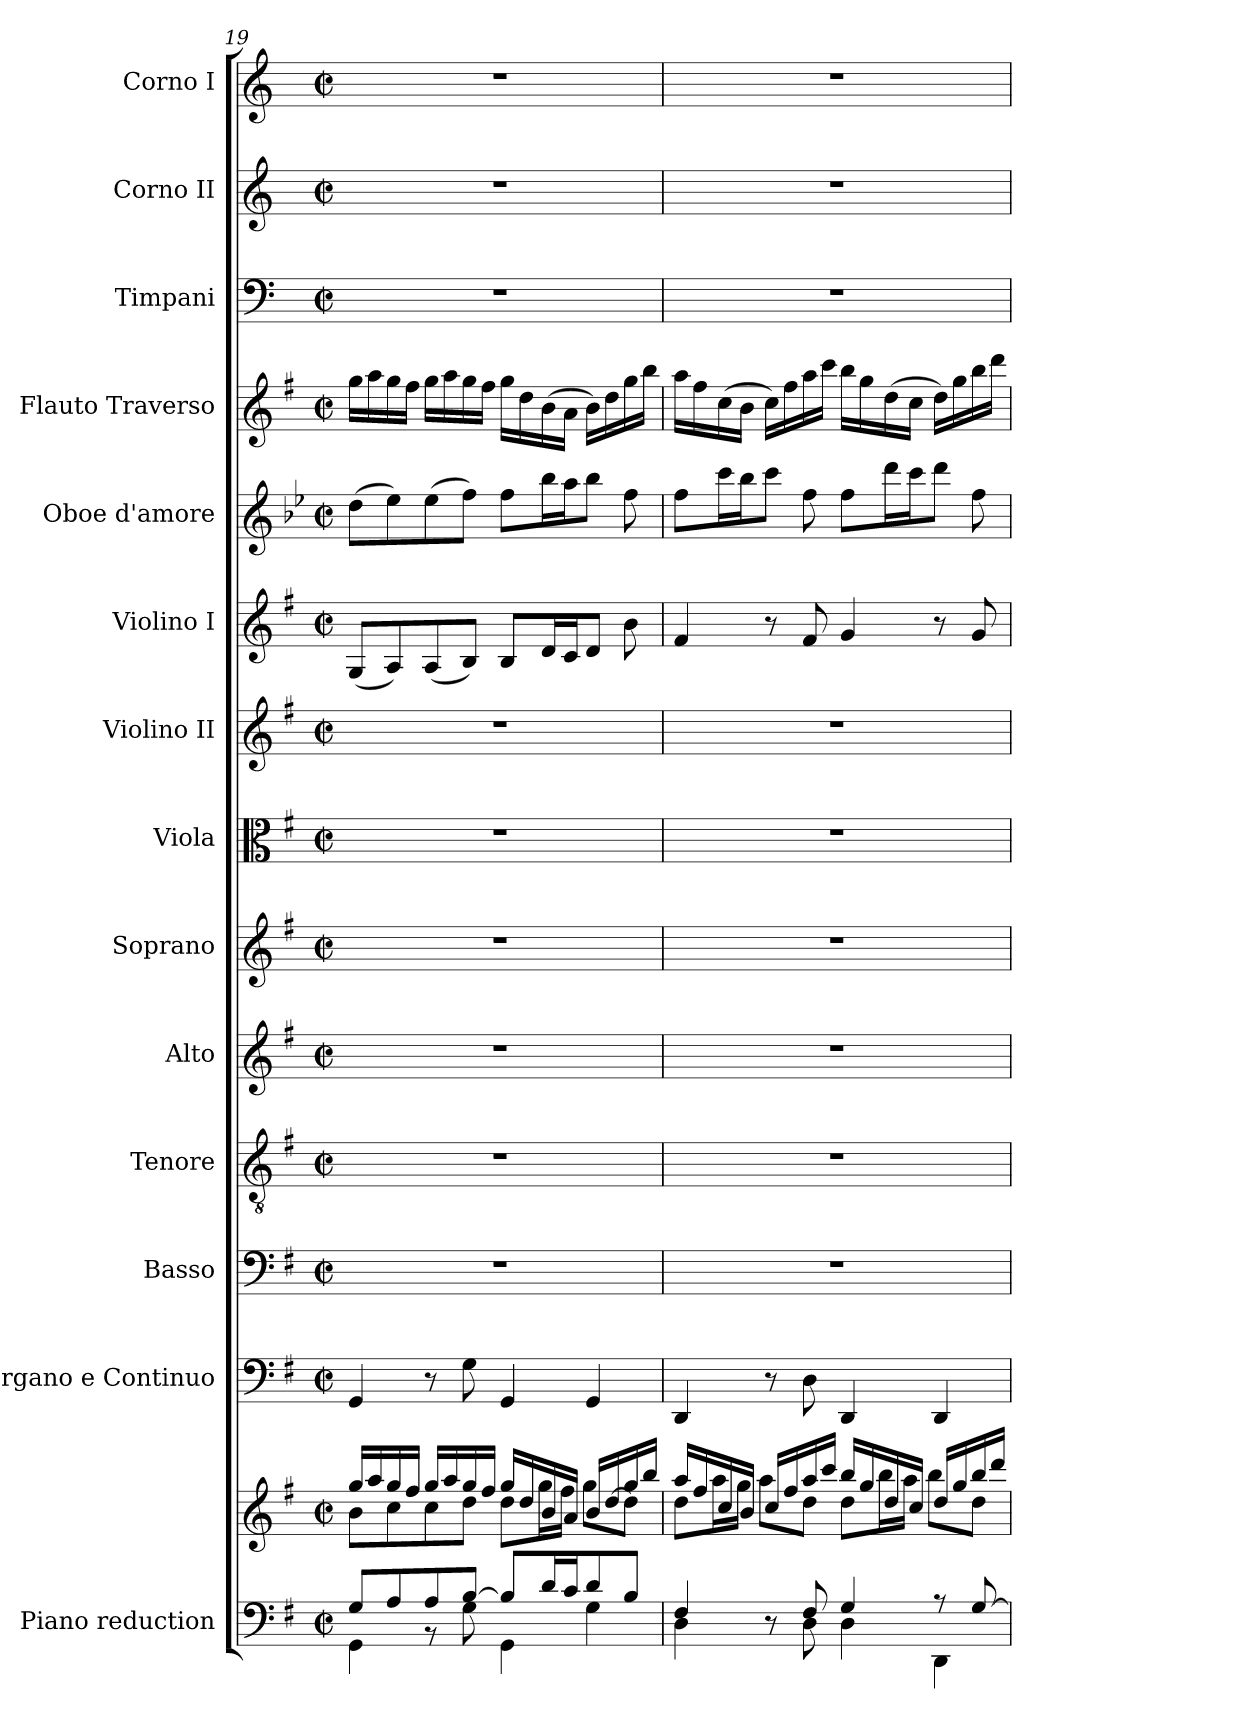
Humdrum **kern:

**kern	**kern	**kern	**kern	**kern	**kern	**kern	**kern	**kern	**kern	**kern	**kern	**kern	**kern	**kern
*part14	*part14	*part13	*part12	*part11	*part10	*part9	*part8	*part7	*part6	*part5	*part4	*part3	*part2	*part1
*staff15	*staff14	*staff13	*staff12	*staff11	*staff10	*staff9	*staff8	*staff7	*staff6	*staff5	*staff4	*staff3	*staff2	*staff1
*I"Piano reduction	*	*I"Organo e Continuo	*I"Basso	*I"Tenore	*I"Alto	*I"Soprano	*I"Viola	*I"Violino II	*I"Violino I	*I"Oboe d'amore	*I"Flauto Traverso	*I"Timpani	*I"Corno II	*I"Corno I
*I'Pno	*	*	*	*	*	*	*	*	*	*I'Ob	*I'Fl	*I'Timp	*	*
*clefF4	*clefG2	*clefF4	*clefF4	*clefGv2	*clefG2	*clefG2	*clefC3	*clefG2	*clefG2	*clefG2	*clefG2	*clefF4	*clefG2	*clefG2
*	*	*	*	*	*	*	*	*	*	*ITrd2c3	*	*	*ITrd3c5	*ITrd3c5
*k[f#]	*k[f#]	*k[f#]	*k[f#]	*k[f#]	*k[f#]	*k[f#]	*k[f#]	*k[f#]	*k[f#]	*k[f#]	*k[f#]	*k[]	*k[f#]	*k[f#]
*M2/2	*M2/2	*M2/2	*M2/2	*M2/2	*M2/2	*M2/2	*M2/2	*M2/2	*M2/2	*M2/2	*M2/2	*M2/2	*M2/2	*M2/2
*met(c|)	*met(c|)	*met(c|)	*met(c|)	*met(c|)	*met(c|)	*met(c|)	*met(c|)	*met(c|)	*met(c|)	*met(c|)	*met(c|)	*met(c|)	*met(c|)	*met(c|)
=19	=19	=19	=19	=19	=19	=19	=19	=19	=19	=19	=19	=19	=19	=19
*^	*^	*	*	*	*	*	*	*	*	*	*	*	*	*
8G/L	4GG\	16gg/LL	8b\L	4GG/	1r	1r	1r	1r	1r	1r	(<8G/L	(>8b\L	16gg\LL	1r	1r	1r
.	.	16aa/	.	.	.	.	.	.	.	.	.	.	16aa\	.	.	.
8A/	.	16gg/	8cc\	.	.	.	.	.	.	.	8A/)	8cc\)	16gg\	.	.	.
.	.	16ff#/JJ	.	.	.	.	.	.	.	.	.	.	16ff#\JJ	.	.	.
8A/	8r	16gg/LL	8cc\	8r	.	.	.	.	.	.	(<8A/	(>8cc\	16gg\LL	.	.	.
.	.	16aa/	.	.	.	.	.	.	.	.	.	.	16aa\	.	.	.
[8B/J	8G\	16gg/	8dd\J	8G\	.	.	.	.	.	.	8B/J)	8dd\J)	16gg\	.	.	.
.	.	16ff#/JJ	.	.	.	.	.	.	.	.	.	.	16ff#\JJ	.	.	.
8B/L]	4GG\	16gg/LL	8dd\L	4GG/	.	.	.	.	.	.	8B/L	8dd\L	16gg\LL	.	.	.
.	.	16dd/	.	.	.	.	.	.	.	.	.	.	16dd\	.	.	.
16d/L	.	16b/	16gg\L	.	.	.	.	.	.	.	16d/L	16gg\L	(>16b\	.	.	.
16c/J	.	16a/JJ	16ff#\JJ	.	.	.	.	.	.	.	16c/J	16ff#\J	16a\JJ	.	.	.
8d/	4G\	16b/LL	8gg\L	4GG/	.	.	.	.	.	.	8d/J	8gg\J	16b\LL)	.	.	.
.	.	[16dd/	.	.	.	.	.	.	.	.	.	.	16dd\	.	.	.
8B/J	.	16gg/	8dd\J]	.	.	.	.	.	.	.	8b\	8dd\	16gg\	.	.	.
.	.	16bb/JJ	.	.	.	.	.	.	.	.	.	.	16bb\JJ	.	.	.
=20	=20	=20	=20	=20	=20	=20	=20	=20	=20	=20	=20	=20	=20	=20	=20	=20
4F#/	4D\	16aa/LL	8dd\L	4DD/	1r	1r	1r	1r	1r	1r	4f#/	8dd\L	16aa\LL	1r	1r	1r
.	.	16ff#/	.	.	.	.	.	.	.	.	.	.	16ff#\	.	.	.
.	.	16cc/	16aa\L	.	.	.	.	.	.	.	.	16aa\L	(>16cc\	.	.	.
.	.	16b/JJ	16gg\JJ	.	.	.	.	.	.	.	.	16gg\J	16b\JJ	.	.	.
8r	8ryy	16cc/LL	8aa\L	8r	.	.	.	.	.	.	8r	8aa\J	16cc\LL)	.	.	.
.	.	16ff#/	.	.	.	.	.	.	.	.	.	.	16ff#\	.	.	.
8F#/	8D\	16aa/	8dd\J	8D\	.	.	.	.	.	.	8f#/	8dd\	16aa\	.	.	.
.	.	16ccc/JJ	.	.	.	.	.	.	.	.	.	.	16ccc\JJ	.	.	.
4G/	4D\	16bb/LL	8dd\L	4DD/	.	.	.	.	.	.	4g/	8dd\L	16bb\LL	.	.	.
.	.	16gg/	.	.	.	.	.	.	.	.	.	.	16gg\	.	.	.
.	.	16dd/	16bb\L	.	.	.	.	.	.	.	.	16bb\L	(>16dd\	.	.	.
.	.	16cc/JJ	16aa\JJ	.	.	.	.	.	.	.	.	16aa\J	16cc\JJ	.	.	.
8r	4DD\	16dd/LL	8bb\L	4DD/	.	.	.	.	.	.	8r	8bb\J	16dd\LL)	.	.	.
.	.	16gg/	.	.	.	.	.	.	.	.	.	.	16gg\	.	.	.
[8G/	.	16bb/	8dd\J	.	.	.	.	.	.	.	8g/	8dd\	16bb\	.	.	.
.	.	16ddd/JJ	.	.	.	.	.	.	.	.	.	.	16ddd\JJ	.	.	.
*v	*v	*	*	*	*	*	*	*	*	*	*	*	*	*	*	*
*	*v	*v	*	*	*	*	*	*	*	*	*	*	*	*	*
=	=	=	=	=	=	=	=	=	=	=	=	=	=	=
*-	*-	*-	*-	*-	*-	*-	*-	*-	*-	*-	*-	*-	*-	*-
